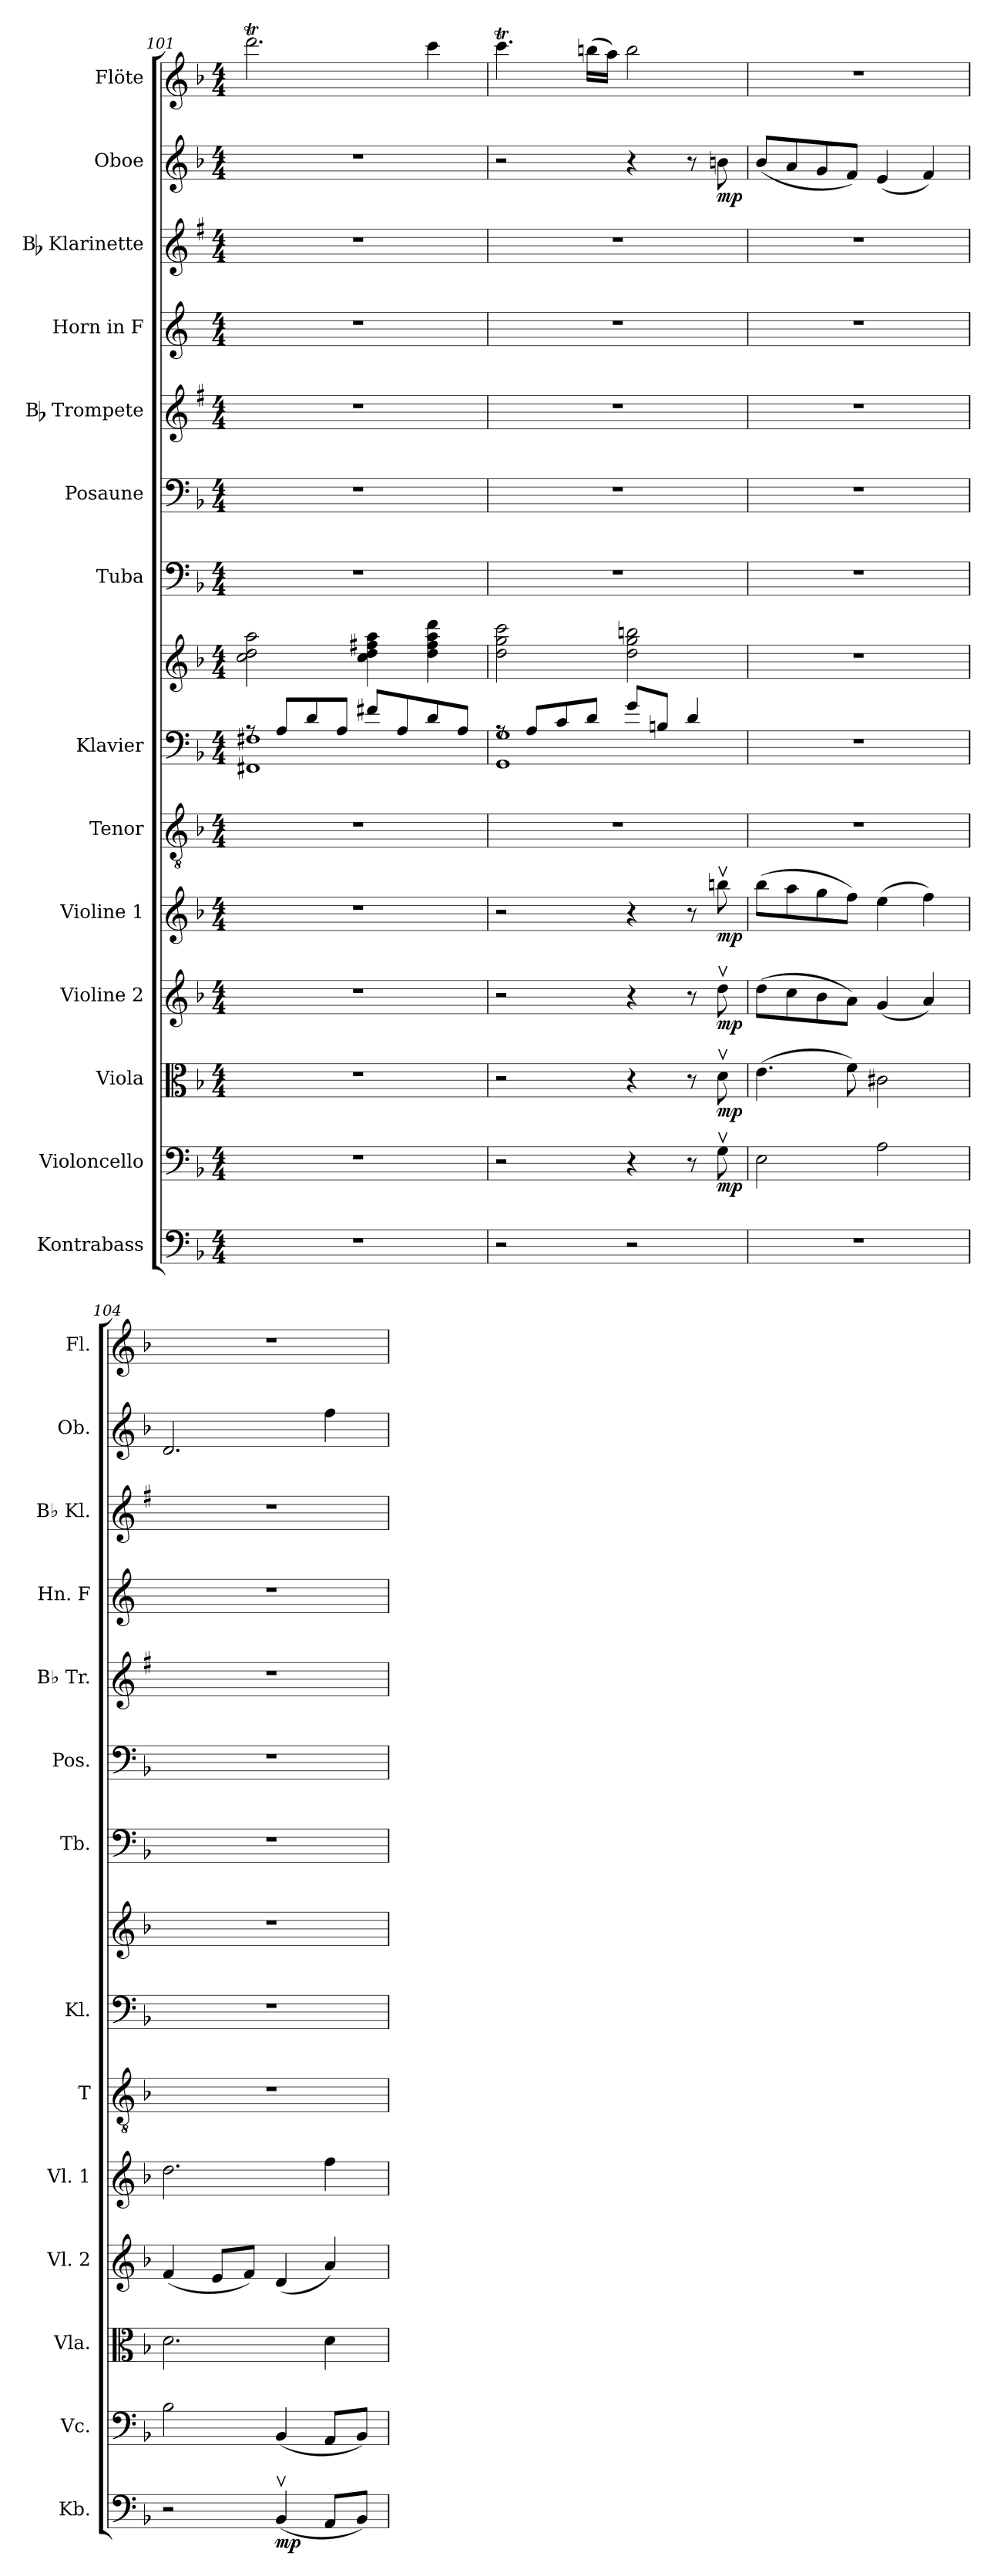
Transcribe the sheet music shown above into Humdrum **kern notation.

**kern	**dynam	**kern	**dynam	**kern	**dynam	**kern	**dynam	**kern	**dynam	**kern	**kern	**kern	**kern	**kern	**kern	**kern	**kern	**kern	**dynam	**kern
*part14	*part14	*part13	*part13	*part12	*part12	*part11	*part11	*part10	*part10	*part9	*part8	*part8	*part7	*part6	*part5	*part4	*part3	*part2	*part2	*part1
*staff15	*staff15	*staff14	*staff14	*staff13	*staff13	*staff12	*staff12	*staff11	*staff11	*staff10	*staff9	*staff8	*staff7	*staff6	*staff5	*staff4	*staff3	*staff2	*staff2	*staff1
*I"Kontrabass	*	*I"Violoncello	*	*I"Viola	*	*I"Violine 2	*	*I"Violine 1	*	*I"Tenor	*I"Klavier	*	*I"Tuba	*I"Posaune	*I"Bb Trompete	*I"Horn in F	*I"Bb Klarinette	*I"Oboe	*	*I"Flöte
*I'Kb.	*	*I'Vc.	*	*I'Vla.	*	*I'Vl. 2	*	*I'Vl. 1	*	*I'T	*I'Kl.	*	*I'Tb.	*I'Pos.	*I'Bb Tr.	*I'Hn. F	*I'Bb Kl.	*I'Ob.	*	*I'Fl.
*clefF4	*	*clefF4	*	*clefC3	*	*clefG2	*	*clefG2	*	*clefGv2	*clefF4	*clefG2	*clefF4	*clefF4	*clefG2	*clefG2	*clefG2	*clefG2	*	*clefG2
*ITrd7c12	*	*	*	*	*	*	*	*	*	*	*	*	*	*	*ITrd1c2	*ITrd4c7	*ITrd1c2	*	*	*
*k[b-]	*	*k[b-]	*	*k[b-]	*	*k[b-]	*	*k[b-]	*	*k[b-]	*k[b-]	*k[b-]	*k[b-]	*k[b-]	*k[b-]	*k[b-]	*k[b-]	*k[b-]	*	*k[b-]
*d:	*	*d:	*	*d:	*	*d:	*	*d:	*	*d:	*d:	*d:	*d:	*d:	*d:	*d:	*d:	*d:	*	*d:
*M4/4	*	*M4/4	*	*M4/4	*	*M4/4	*	*M4/4	*	*M4/4	*M4/4	*M4/4	*M4/4	*M4/4	*M4/4	*M4/4	*M4/4	*M4/4	*	*M4/4
=101	=101	=101	=101	=101	=101	=101	=101	=101	=101	=101	=101	=101	=101	=101	=101	=101	=101	=101	=101	=101
*	*	*	*	*	*	*	*	*	*	*	*^	*	*	*	*	*	*	*	*	*
1r	.	1r	.	1r	.	1r	.	1r	.	1r	8rA	1FF#X 1F#X	2cc\ 2dd\ 2aa\	1r	1r	1r	1r	1r	1r	.	2.dddT\
.	.	.	.	.	.	.	.	.	.	.	8A/L	.	.	.	.	.	.	.	.	.	.
.	.	.	.	.	.	.	.	.	.	.	8d/	.	.	.	.	.	.	.	.	.	.
.	.	.	.	.	.	.	.	.	.	.	8A/J	.	.	.	.	.	.	.	.	.	.
.	.	.	.	.	.	.	.	.	.	.	8f#X/L	.	4cc\ 4dd\ 4ff#X\ 4aa\	.	.	.	.	.	.	.	.
.	.	.	.	.	.	.	.	.	.	.	8A/	.	.	.	.	.	.	.	.	.	.
.	.	.	.	.	.	.	.	.	.	.	8d/	.	4dd\ 4ff#\ 4aa\ 4ddd\	.	.	.	.	.	.	.	4ccc\
.	.	.	.	.	.	.	.	.	.	.	8A/J	.	.	.	.	.	.	.	.	.	.
=102	=102	=102	=102	=102	=102	=102	=102	=102	=102	=102	=102	=102	=102	=102	=102	=102	=102	=102	=102	=102	=102
2r	.	2r	.	2r	.	2r	.	2r	.	1r	8rA	1GG 1G	2dd\ 2gg\ 2ccc\	1r	1r	1r	1r	1r	2r	.	4.cccT\
.	.	.	.	.	.	.	.	.	.	.	8A/L	.	.	.	.	.	.	.	.	.	.
.	.	.	.	.	.	.	.	.	.	.	8c/	.	.	.	.	.	.	.	.	.	.
.	.	.	.	.	.	.	.	.	.	.	8d/J	.	.	.	.	.	.	.	.	.	(>16bbn\LL
.	.	.	.	.	.	.	.	.	.	.	.	.	.	.	.	.	.	.	.	.	16aa\JJ)
2r	.	4r	.	4r	.	4r	.	4r	.	.	8g/L	.	2dd\ 2gg\ 2bbn\	.	.	.	.	.	4r	.	2bb\
.	.	.	.	.	.	.	.	.	.	.	8Bn/J	.	.	.	.	.	.	.	.	.	.
.	.	8r	.	8r	.	8r	.	8r	.	.	4d/	.	.	.	.	.	.	.	8r	.	.
!	!	!	!LO:DY:b	!	!LO:DY:b	!	!LO:DY:b	!	!LO:DY:b	!	!	!	!	!	!	!	!	!	!	!LO:DY:b	!
.	.	8Gv>\	mp	8dv>\	mp	8ddv>\	mp	8bbnv>\	mp	.	.	.	.	.	.	.	.	.	8bn\	mp	.
*	*	*	*	*	*	*	*	*	*	*	*v	*v	*	*	*	*	*	*	*	*	*
=103	=103	=103	=103	=103	=103	=103	=103	=103	=103	=103	=103	=103	=103	=103	=103	=103	=103	=103	=103	=103
1r	.	2E\	.	(>4.e\	.	(>8dd\L	.	(>8bb-i\L	.	1r	1r	1r	1r	1r	1r	1r	1r	(<8b-i/L	.	1r
.	.	.	.	.	.	8cc\	.	8aa\	.	.	.	.	.	.	.	.	.	8a/	.	.
.	.	.	.	.	.	8b-\	.	8gg\	.	.	.	.	.	.	.	.	.	8g/	.	.
.	.	.	.	8f\)	.	8a\J)	.	8ff\J)	.	.	.	.	.	.	.	.	.	8f/J)	.	.
.	.	2A\	.	2c#X\	.	(<4g/	.	(>4ee\	.	.	.	.	.	.	.	.	.	(<4e/	.	.
.	.	.	.	.	.	4a/)	.	4ff\)	.	.	.	.	.	.	.	.	.	4f/)	.	.
!!LO:PB:g=z
=104	=104	=104	=104	=104	=104	=104	=104	=104	=104	=104	=104	=104	=104	=104	=104	=104	=104	=104	=104	=104
2r	.	2B-\	.	2.d\	.	(<4f/	.	2.dd\	.	1r	1r	1r	1r	1r	1r	1r	1r	2.d/	.	1r
.	.	.	.	.	.	8e/L	.	.	.	.	.	.	.	.	.	.	.	.	.	.
.	.	.	.	.	.	8f/J)	.	.	.	.	.	.	.	.	.	.	.	.	.	.
!	!LO:DY:b	!	!	!	!	!	!	!	!	!	!	!	!	!	!	!	!	!	!	!
(<4BBB-v>/	mp	(<4BB-/	.	.	.	(<4d/	.	.	.	.	.	.	.	.	.	.	.	.	.	.
8AAA/L	.	8AA/L	.	4d\	.	4a/)	.	4ff\	.	.	.	.	.	.	.	.	.	4ff\	.	.
8BBB-/J)	.	8BB-/J)	.	.	.	.	.	.	.	.	.	.	.	.	.	.	.	.	.	.
=	=	=	=	=	=	=	=	=	=	=	=	=	=	=	=	=	=	=	=	=
*-	*-	*-	*-	*-	*-	*-	*-	*-	*-	*-	*-	*-	*-	*-	*-	*-	*-	*-	*-	*-
